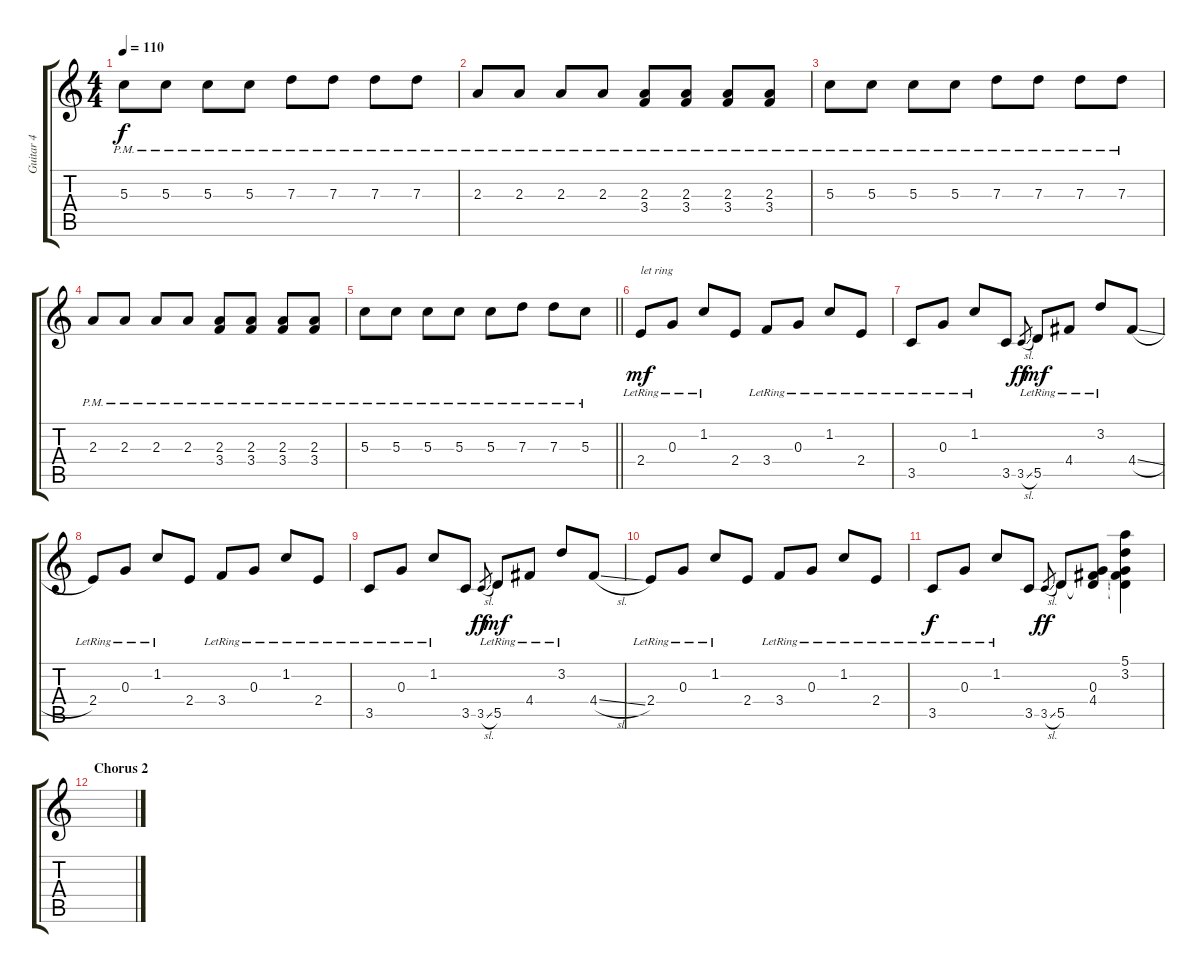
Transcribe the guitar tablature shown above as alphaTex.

\track ("Guitar 4" "Guitar 4") {instrument distortionguitar}
\staff {score tabs}
\tuning (E4 B3 G3 D3 A2 E2) {hide}
\ts (4 4)
\tempo 110
\clef g2
\ks c
5.3{pm}.8{dy f} 5.3{pm}.8 5.3{pm}.8 5.3{pm}.8 7.3{pm}.8 7.3{pm}.8 7.3{pm}.8 7.3{pm}.8 |
2.3{pm}.8 2.3{pm}.8 2.3{pm}.8 2.3{pm}.8 (2.3{pm} 3.4{pm}).8 (2.3{pm} 3.4{pm}).8 (2.3{pm} 3.4{pm}).8 (2.3{pm} 3.4{pm}).8 |
5.3{pm}.8 5.3{pm}.8 5.3{pm}.8 5.3{pm}.8 7.3{pm}.8 7.3{pm}.8 7.3{pm}.8 7.3{pm}.8 |
2.3{pm}.8 2.3{pm}.8 2.3{pm}.8 2.3{pm}.8 (2.3{pm} 3.4{pm}).8 (2.3{pm} 3.4{pm}).8 (2.3{pm} 3.4{pm}).8 (2.3{pm} 3.4{pm}).8 |
\barLineRight lightlight
5.3{pm}.8 5.3{pm}.8 5.3{pm}.8 5.3{pm}.8 5.3{pm}.8 7.3{pm}.8 7.3{pm}.8 5.3{pm}.8 |
2.4{lr}.8{txt "let ring" dy mf} 0.3{lr}.8 1.2{lr}.8 2.4.8 3.4{lr}.8 0.3{lr}.8 1.2{lr}.8 2.4{lr}.8 |
3.5{lr}.8 0.3{lr}.8 1.2{lr}.8 3.5.8 3.5{sl}.8{gr dy ff} 5.5{lr}.8{dy mf} 4.4{lr}.8 3.2{lr}.8 4.4{sl}.8 |
2.4{lr}.8 0.3{lr}.8 1.2{lr}.8 2.4.8 3.4{lr}.8 0.3{lr}.8 1.2{lr}.8 2.4{lr}.8 |
3.5{lr}.8 0.3{lr}.8 1.2{lr}.8 3.5.8 3.5{sl}.8{gr dy ff} 5.5{lr}.8{dy mf} 4.4{lr}.8 3.2{lr}.8 4.4{sl}.8 |
2.4{lr}.8 0.3{lr}.8 1.2{lr}.8 2.4.8 3.4{lr}.8 0.3{lr}.8 1.2{lr}.8 2.4{lr}.8 |
3.5{lr}.8{dy f} 0.3{lr}.8 1.2{lr}.8 3.5.8 3.5{sl}.8{gr dy ff} 5.5.8 (0.3 4.4 5.5{t}).8 (5.1 3.2 0.3{t} 4.4{t} 5.5{t}).4 |
\section ("" "Chorus 2")
